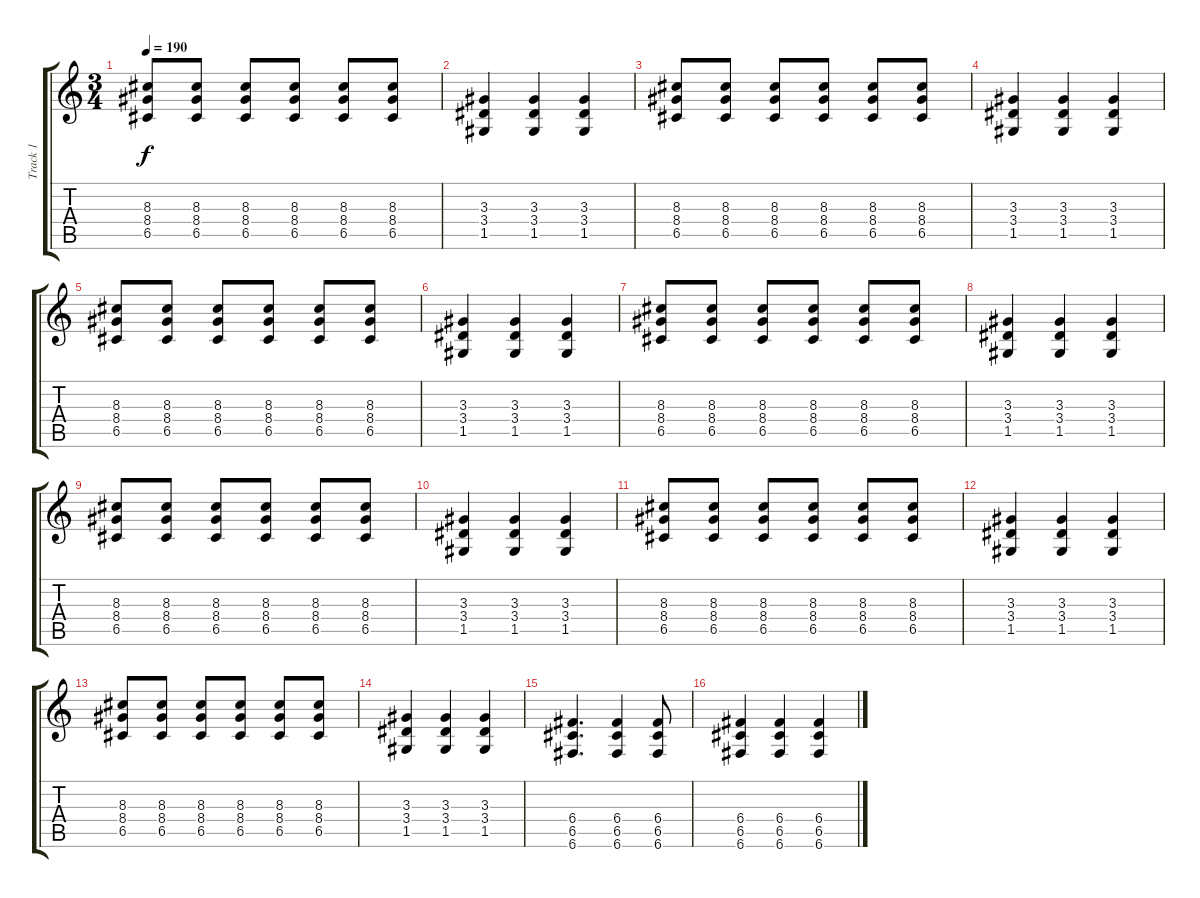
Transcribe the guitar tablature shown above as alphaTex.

\track ("Track 1" "Track 1") {instrument overdrivenguitar}
\staff {score tabs}
\tuning (D4 A3 F3 C3 G2 C2) {hide}
\ts (3 4)
\tempo 190
\clef g2
\ks c
(8.3 8.4 6.5).8{dy f} (8.3 8.4 6.5).8 (8.3 8.4 6.5).8 (8.3 8.4 6.5).8 (8.3 8.4 6.5).8 (8.3 8.4 6.5).8 |
(3.3 3.4 1.5).4 (3.3 3.4 1.5).4 (3.3 3.4 1.5).4 |
(8.3 8.4 6.5).8{volume 12} (8.3 8.4 6.5).8 (8.3 8.4 6.5).8 (8.3 8.4 6.5).8 (8.3 8.4 6.5).8 (8.3 8.4 6.5).8 |
(3.3 3.4 1.5).4 (3.3 3.4 1.5).4 (3.3 3.4 1.5).4 |
(8.3 8.4 6.5).8 (8.3 8.4 6.5).8 (8.3 8.4 6.5).8 (8.3 8.4 6.5).8 (8.3 8.4 6.5).8 (8.3 8.4 6.5).8 |
(3.3 3.4 1.5).4 (3.3 3.4 1.5).4 (3.3 3.4 1.5).4 |
(8.3 8.4 6.5).8{volume 12} (8.3 8.4 6.5).8 (8.3 8.4 6.5).8 (8.3 8.4 6.5).8 (8.3 8.4 6.5).8 (8.3 8.4 6.5).8 |
(3.3 3.4 1.5).4 (3.3 3.4 1.5).4 (3.3 3.4 1.5).4 |
(8.3 8.4 6.5).8 (8.3 8.4 6.5).8 (8.3 8.4 6.5).8 (8.3 8.4 6.5).8 (8.3 8.4 6.5).8 (8.3 8.4 6.5).8 |
(3.3 3.4 1.5).4 (3.3 3.4 1.5).4 (3.3 3.4 1.5).4 |
(8.3 8.4 6.5).8{volume 12} (8.3 8.4 6.5).8 (8.3 8.4 6.5).8 (8.3 8.4 6.5).8 (8.3 8.4 6.5).8 (8.3 8.4 6.5).8 |
(3.3 3.4 1.5).4 (3.3 3.4 1.5).4 (3.3 3.4 1.5).4 |
(8.3 8.4 6.5).8 (8.3 8.4 6.5).8 (8.3 8.4 6.5).8 (8.3 8.4 6.5).8 (8.3 8.4 6.5).8 (8.3 8.4 6.5).8 |
(3.3 3.4 1.5).4 (3.3 3.4 1.5).4 (3.3 3.4 1.5).4 |
(6.4 6.5 6.6).4{d} (6.4 6.5 6.6).4 (6.4 6.5 6.6).8 |
(6.4 6.5 6.6).4 (6.4 6.5 6.6).4 (6.4 6.5 6.6).4
